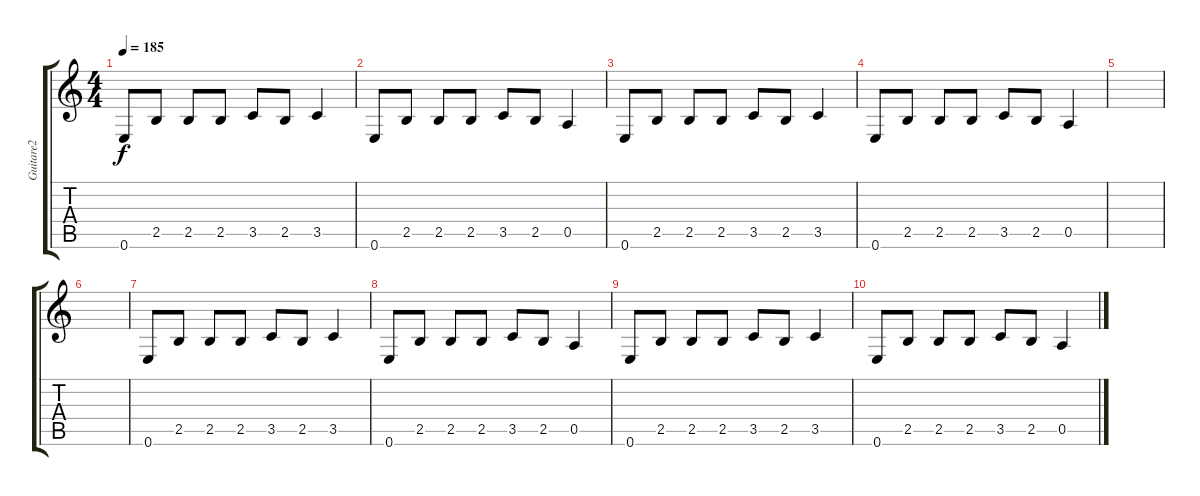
\track ("Guitare2" "Guitare2") {instrument distortionguitar}
\staff {score tabs}
\tuning (E4 B3 G3 D3 A2 E2) {hide}
\ts (4 4)
\tempo 185
\clef g2
\ks c
0.6.8{dy f} 2.5.8 2.5.8 2.5.8 3.5.8 2.5.8 3.5.4 |
0.6.8 2.5.8 2.5.8 2.5.8 3.5.8 2.5.8 0.5.4 |
0.6.8 2.5.8 2.5.8 2.5.8 3.5.8 2.5.8 3.5.4 |
0.6.8 2.5.8 2.5.8 2.5.8 3.5.8 2.5.8 0.5.4 |
|
|
0.6.8 2.5.8 2.5.8 2.5.8 3.5.8 2.5.8 3.5.4 |
0.6.8 2.5.8 2.5.8 2.5.8 3.5.8 2.5.8 0.5.4 |
0.6.8 2.5.8 2.5.8 2.5.8 3.5.8 2.5.8 3.5.4 |
0.6.8 2.5.8 2.5.8 2.5.8 3.5.8 2.5.8 0.5.4
